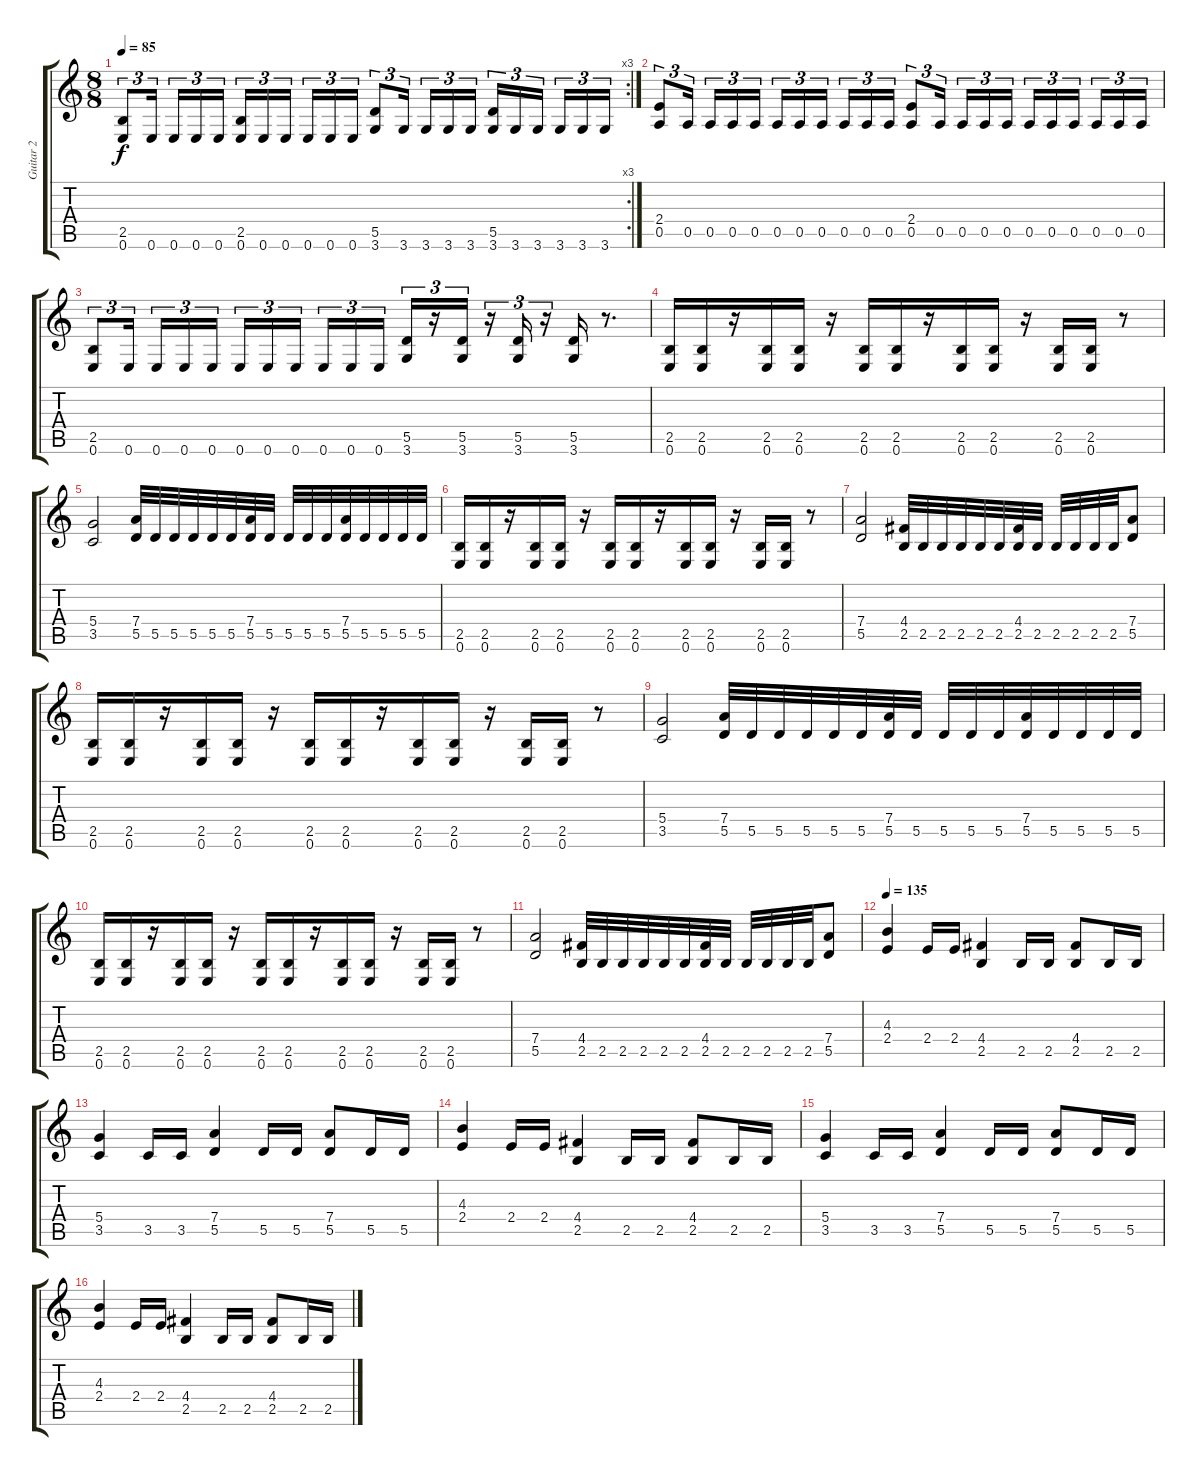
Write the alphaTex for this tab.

\track ("Guitar 2" "Guitar 2") {instrument distortionguitar}
\staff {score tabs}
\tuning (E4 B3 G3 D3 A2 E2) {hide}
\rc 3
\ts (8 8)
\tempo 85
\clef g2
\ks c
(2.5 0.6).8{tu (3 2) dy f} 0.6.16{tu (3 2)} 0.6.16{tu (3 2)} 0.6.16{tu (3 2)} 0.6.16{tu (3 2)} (2.5 0.6).16{tu (3 2)} 0.6.16{tu (3 2)} 0.6.16{tu (3 2)} 0.6.16{tu (3 2)} 0.6.16{tu (3 2)} 0.6.16{tu (3 2)} (5.5 3.6).8{tu (3 2)} 3.6.16{tu (3 2)} 3.6.16{tu (3 2)} 3.6.16{tu (3 2)} 3.6.16{tu (3 2)} (5.5 3.6).16{tu (3 2)} 3.6.16{tu (3 2)} 3.6.16{tu (3 2)} 3.6.16{tu (3 2)} 3.6.16{tu (3 2)} 3.6.16{tu (3 2)} |
(2.4 0.5).8{tu (3 2)} 0.5.16{tu (3 2)} 0.5.16{tu (3 2)} 0.5.16{tu (3 2)} 0.5.16{tu (3 2)} 0.5.16{tu (3 2)} 0.5.16{tu (3 2)} 0.5.16{tu (3 2)} 0.5.16{tu (3 2)} 0.5.16{tu (3 2)} 0.5.16{tu (3 2)} (2.4 0.5).8{tu (3 2)} 0.5.16{tu (3 2)} 0.5.16{tu (3 2)} 0.5.16{tu (3 2)} 0.5.16{tu (3 2)} 0.5.16{tu (3 2)} 0.5.16{tu (3 2)} 0.5.16{tu (3 2)} 0.5.16{tu (3 2)} 0.5.16{tu (3 2)} 0.5.16{tu (3 2)} |
(2.5 0.6).8{tu (3 2)} 0.6.16{tu (3 2)} 0.6.16{tu (3 2)} 0.6.16{tu (3 2)} 0.6.16{tu (3 2)} 0.6.16{tu (3 2)} 0.6.16{tu (3 2)} 0.6.16{tu (3 2)} 0.6.16{tu (3 2)} 0.6.16{tu (3 2)} 0.6.16{tu (3 2)} (5.5 3.6).16{tu (3 2)} r.16{tu (3 2)} (5.5 3.6).16{tu (3 2)} r.16{tu (3 2)} (5.5 3.6).16{tu (3 2)} r.16{tu (3 2)} (5.5 3.6).16 r.8{d} |
(2.5 0.6).16 (2.5 0.6).16 r.16 (2.5 0.6).16 (2.5 0.6).16 r.16 (2.5 0.6).16 (2.5 0.6).16 r.16 (2.5 0.6).16 (2.5 0.6).16 r.16 (2.5 0.6).16 (2.5 0.6).16 r.8 |
(5.4 3.5).2 (7.4 5.5).32 5.5.32 5.5.32 5.5.32 5.5.32 5.5.32 (7.4 5.5).32 5.5.32 5.5.32 5.5.32 5.5.32 (7.4 5.5).32 5.5.32 5.5.32 5.5.32 5.5.32 |
(2.5 0.6).16 (2.5 0.6).16 r.16 (2.5 0.6).16 (2.5 0.6).16 r.16 (2.5 0.6).16 (2.5 0.6).16 r.16 (2.5 0.6).16 (2.5 0.6).16 r.16 (2.5 0.6).16 (2.5 0.6).16 r.8 |
(7.4 5.5).2 (4.4 2.5).32 2.5.32 2.5.32 2.5.32 2.5.32 2.5.32 (4.4 2.5).32 2.5.32 2.5.32 2.5.32 2.5.32 2.5.32 (7.4 5.5).8 |
(2.5 0.6).16 (2.5 0.6).16 r.16 (2.5 0.6).16 (2.5 0.6).16 r.16 (2.5 0.6).16 (2.5 0.6).16 r.16 (2.5 0.6).16 (2.5 0.6).16 r.16 (2.5 0.6).16 (2.5 0.6).16 r.8 |
(5.4 3.5).2 (7.4 5.5).32 5.5.32 5.5.32 5.5.32 5.5.32 5.5.32 (7.4 5.5).32 5.5.32 5.5.32 5.5.32 5.5.32 (7.4 5.5).32 5.5.32 5.5.32 5.5.32 5.5.32 |
(2.5 0.6).16 (2.5 0.6).16 r.16 (2.5 0.6).16 (2.5 0.6).16 r.16 (2.5 0.6).16 (2.5 0.6).16 r.16 (2.5 0.6).16 (2.5 0.6).16 r.16 (2.5 0.6).16 (2.5 0.6).16 r.8 |
(7.4 5.5).2 (4.4 2.5).32 2.5.32 2.5.32 2.5.32 2.5.32 2.5.32 (4.4 2.5).32 2.5.32 2.5.32 2.5.32 2.5.32 2.5.32 (7.4 5.5).8 |
\tempo 135
(4.3 2.4).4 2.4.16 2.4.16 (4.4 2.5).4 2.5.16 2.5.16 (4.4 2.5).8 2.5.16 2.5.16 |
(5.4 3.5).4 3.5.16 3.5.16 (7.4 5.5).4 5.5.16 5.5.16 (7.4 5.5).8 5.5.16 5.5.16 |
(4.3 2.4).4 2.4.16 2.4.16 (4.4 2.5).4 2.5.16 2.5.16 (4.4 2.5).8 2.5.16 2.5.16 |
(5.4 3.5).4 3.5.16 3.5.16 (7.4 5.5).4 5.5.16 5.5.16 (7.4 5.5).8 5.5.16 5.5.16 |
(4.3 2.4).4 2.4.16 2.4.16 (4.4 2.5).4 2.5.16 2.5.16 (4.4 2.5).8 2.5.16 2.5.16
